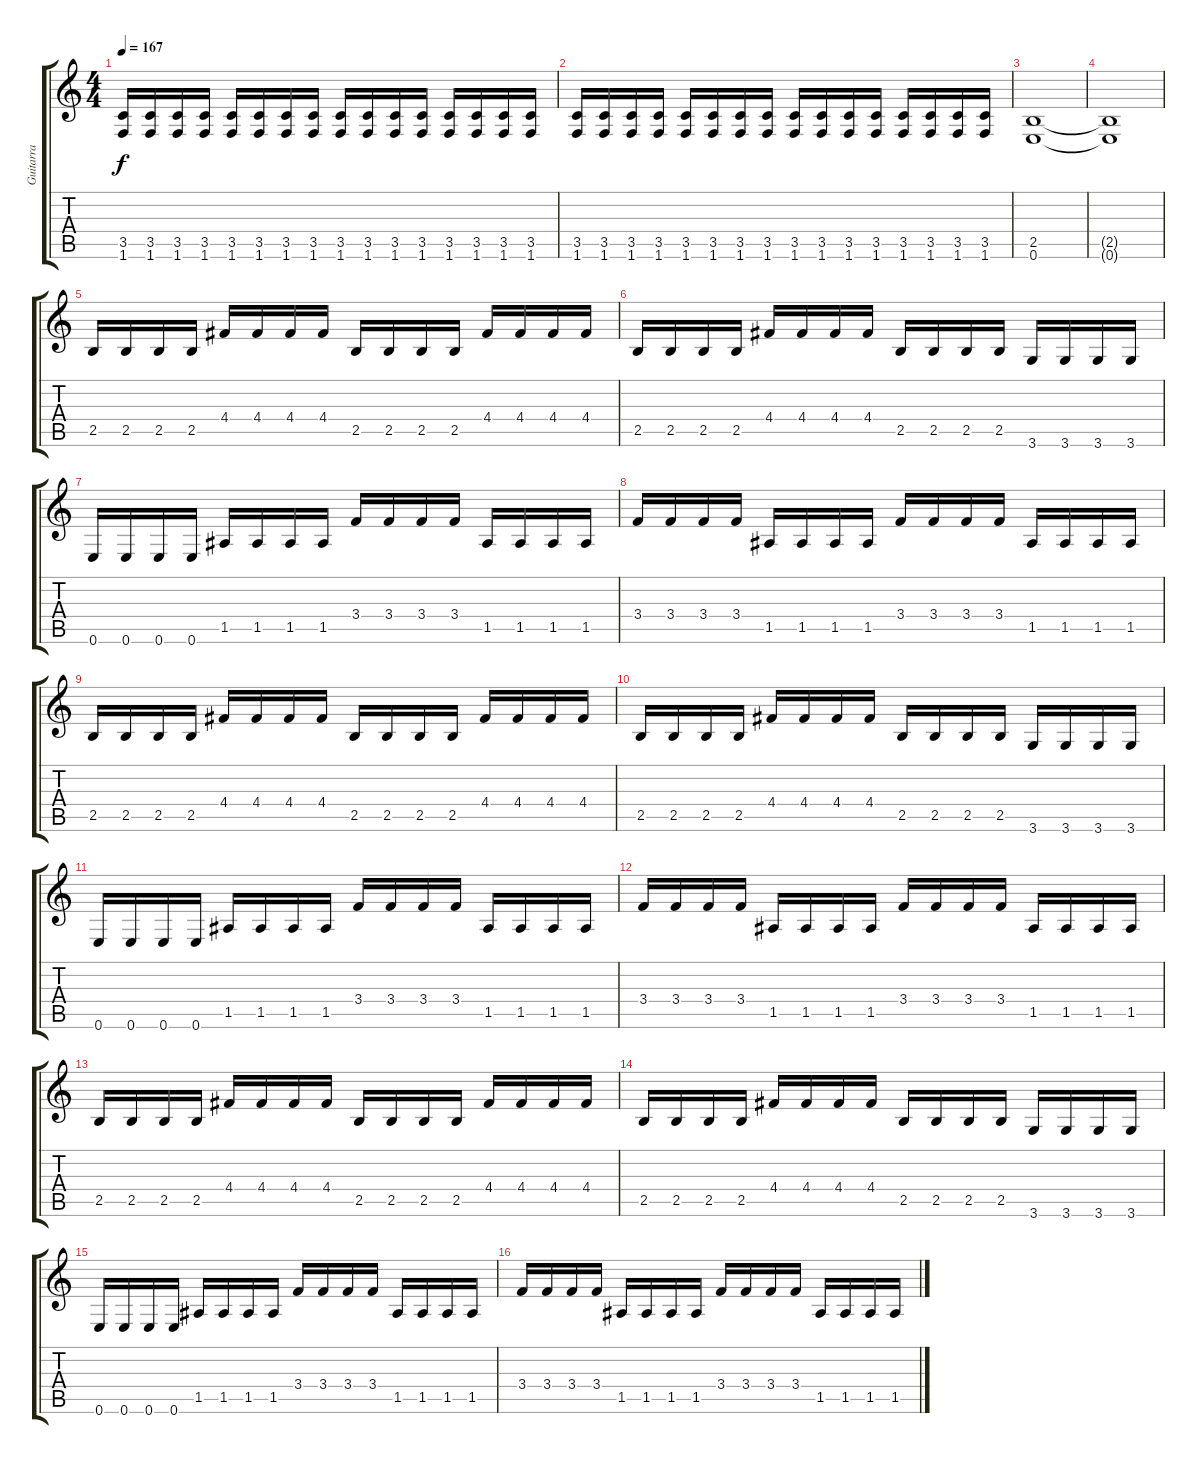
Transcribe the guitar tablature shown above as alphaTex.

\track ("Guitarra" "Guitarra") {instrument distortionguitar}
\staff {score tabs}
\tuning (E4 B3 G3 D3 A2 E2) {hide}
\ts (4 4)
\tempo 167
\clef g2
\ks c
(3.5 1.6).16{dy f} (3.5 1.6).16 (3.5 1.6).16 (3.5 1.6).16 (3.5 1.6).16 (3.5 1.6).16 (3.5 1.6).16 (3.5 1.6).16 (3.5 1.6).16 (3.5 1.6).16 (3.5 1.6).16 (3.5 1.6).16 (3.5 1.6).16 (3.5 1.6).16 (3.5 1.6).16 (3.5 1.6).16 |
(3.5 1.6).16 (3.5 1.6).16 (3.5 1.6).16 (3.5 1.6).16 (3.5 1.6).16 (3.5 1.6).16 (3.5 1.6).16 (3.5 1.6).16 (3.5 1.6).16 (3.5 1.6).16 (3.5 1.6).16 (3.5 1.6).16 (3.5 1.6).16 (3.5 1.6).16 (3.5 1.6).16 (3.5 1.6).16 |
(2.5 0.6).1 |
(2.5{t} 0.6{t}).1 |
2.5.16 2.5.16 2.5.16 2.5.16 4.4.16 4.4.16 4.4.16 4.4.16 2.5.16 2.5.16 2.5.16 2.5.16 4.4.16 4.4.16 4.4.16 4.4.16 |
2.5.16 2.5.16 2.5.16 2.5.16 4.4.16 4.4.16 4.4.16 4.4.16 2.5.16 2.5.16 2.5.16 2.5.16 3.6.16 3.6.16 3.6.16 3.6.16 |
0.6.16 0.6.16 0.6.16 0.6.16 1.5.16 1.5.16 1.5.16 1.5.16 3.4.16 3.4.16 3.4.16 3.4.16 1.5.16 1.5.16 1.5.16 1.5.16 |
3.4.16 3.4.16 3.4.16 3.4.16 1.5.16 1.5.16 1.5.16 1.5.16 3.4.16 3.4.16 3.4.16 3.4.16 1.5.16 1.5.16 1.5.16 1.5.16 |
2.5.16 2.5.16 2.5.16 2.5.16 4.4.16 4.4.16 4.4.16 4.4.16 2.5.16 2.5.16 2.5.16 2.5.16 4.4.16 4.4.16 4.4.16 4.4.16 |
2.5.16 2.5.16 2.5.16 2.5.16 4.4.16 4.4.16 4.4.16 4.4.16 2.5.16 2.5.16 2.5.16 2.5.16 3.6.16 3.6.16 3.6.16 3.6.16 |
0.6.16 0.6.16 0.6.16 0.6.16 1.5.16 1.5.16 1.5.16 1.5.16 3.4.16 3.4.16 3.4.16 3.4.16 1.5.16 1.5.16 1.5.16 1.5.16 |
3.4.16 3.4.16 3.4.16 3.4.16 1.5.16 1.5.16 1.5.16 1.5.16 3.4.16 3.4.16 3.4.16 3.4.16 1.5.16 1.5.16 1.5.16 1.5.16 |
2.5.16 2.5.16 2.5.16 2.5.16 4.4.16 4.4.16 4.4.16 4.4.16 2.5.16 2.5.16 2.5.16 2.5.16 4.4.16 4.4.16 4.4.16 4.4.16 |
2.5.16 2.5.16 2.5.16 2.5.16 4.4.16 4.4.16 4.4.16 4.4.16 2.5.16 2.5.16 2.5.16 2.5.16 3.6.16 3.6.16 3.6.16 3.6.16 |
0.6.16 0.6.16 0.6.16 0.6.16 1.5.16 1.5.16 1.5.16 1.5.16 3.4.16 3.4.16 3.4.16 3.4.16 1.5.16 1.5.16 1.5.16 1.5.16 |
3.4.16 3.4.16 3.4.16 3.4.16 1.5.16 1.5.16 1.5.16 1.5.16 3.4.16 3.4.16 3.4.16 3.4.16 1.5.16 1.5.16 1.5.16 1.5.16
